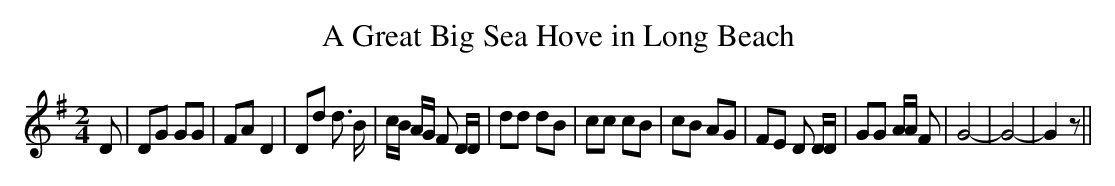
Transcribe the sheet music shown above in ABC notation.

X:1
T:A Great Big Sea Hove in Long Beach
M:2/4
L:1/8
K:G
 D| DG GG| FA D2| Dd d3/2 B/2| c/2B/2 A/2G/2 F D/2D/2| dd dB| cc cB|\
 cB AG| FE D D/2D/2| GG A/2A/2 F| G4-| G4-| G2 z||
